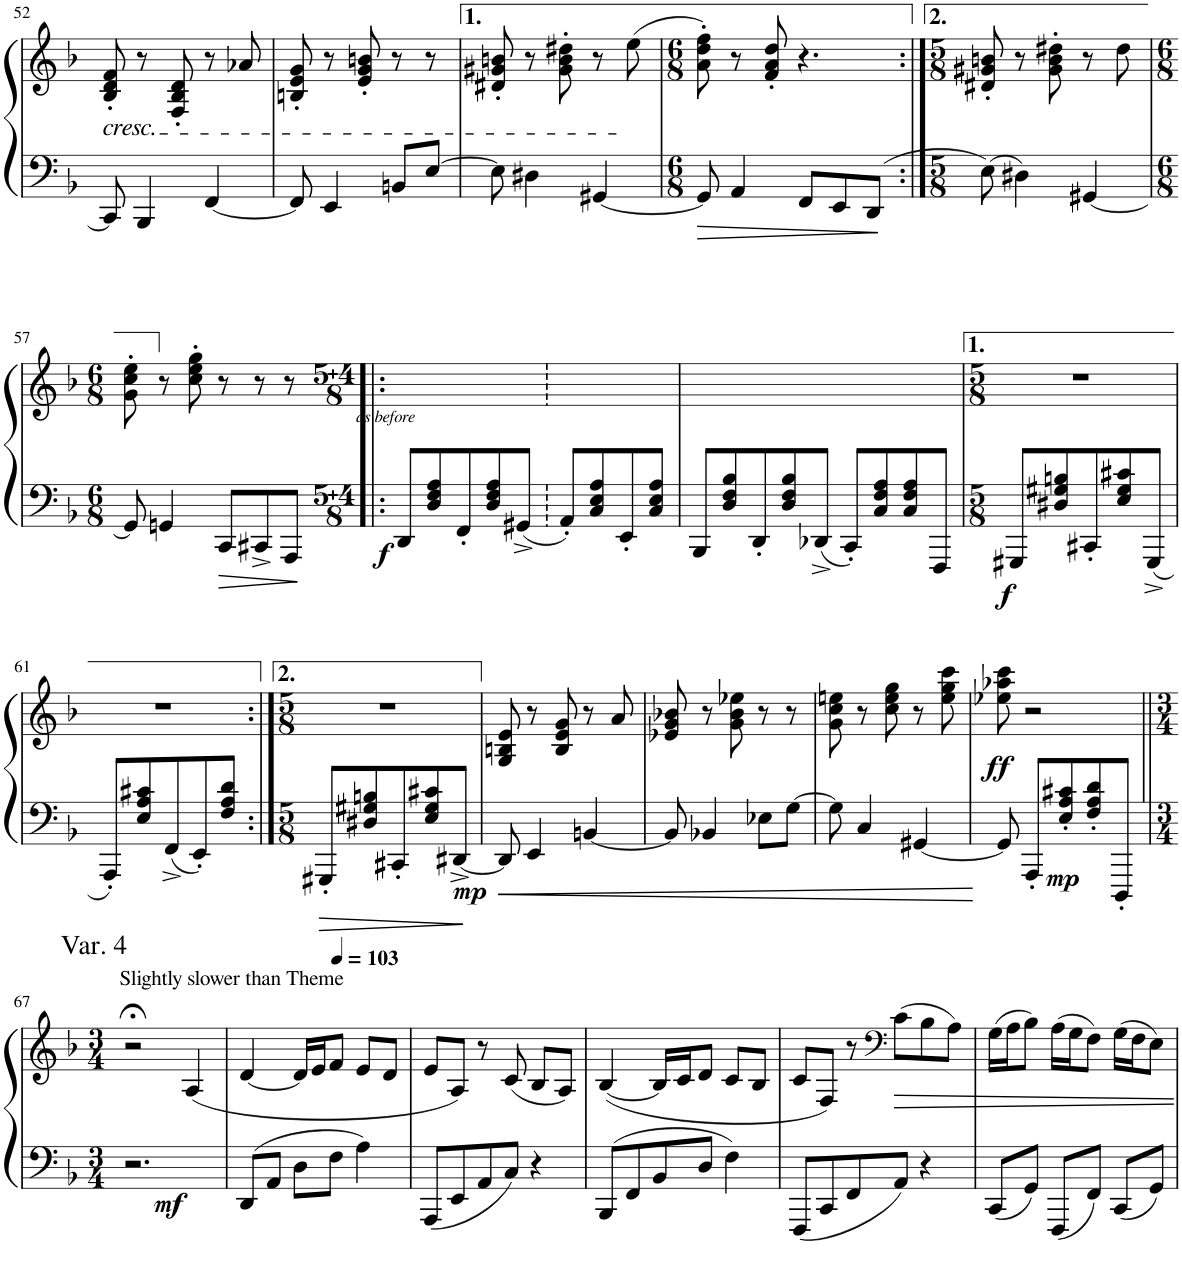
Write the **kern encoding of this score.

**kern	**kern	**dynam
*part1	*part1	*part1
*staff2	*staff1	*staff1/2
*I"Piano	*	*
*I'Pno.	*	*
!!LO:PB:g=z
*clefF4	*clefG2	*
*k[b-]	*k[b-]	*
*M5/8	*M5/8	*
=52	=52	=52
!	!LO:TX:b:i:t=cresc.	!
8CC-/]	8B-/' 8d/' 8f/'	.
4BBB-/	8r	.
.	8F/' 8B-/' 8d/'	.
[4FF/	8r	.
.	8a-X/	.
=53	=53	=53
8FF/]	8Bn/' 8e/' 8g/'	.
4EE/	8r	.
.	8e/' 8g/' 8bn/'	.
8BBn/L	8r	.
[8E/J	8r	.
=54	=54	=54
8E\]	8d#X/' 8g#X/' 8bn/'	.
4D#X\	8r	.
.	8g#\' 8b\' 8dd#X\'	.
[4GG#X/	8r	.
.	(8ee\	.
=55	=55	=55
*M6/8	*M6/8	*
8GG#/]	8a\' 8dd\' 8ff\')	.
4AA/	8r	.
.	8f/' 8a/' 8dd/'	.
8FF/L	4.r	.
8EE/	.	.
8DD/J	.	.
=56:|!	=56:|!	=56:|!
*M5/8	*M5/8	*
8E\	8d#X/' 8g#X/' 8bn/'	.
4D#X\	8r	.
.	8g#\' 8b\' 8dd#X\'	.
[4GG#X/	8r	.
.	8dd#\	.
!!LO:LB:g=z
=57	=57	=57
*M6/8	*M6/8	*
8GG#/]	8g\' 8cc\' 8ee\'	.
4GGn/	8r	.
.	8cc\' 8ee\' 8gg\'	.
8CC/L	8r	.
8CC#X^/	8r	.
8AAA/J	8r	.
=58!|:	=58!|:	=58!|:
*M5/8+4/8	*M5/8+4/8	*
!LO:TX:a:i:t=as before	!	!
!	!	!LO:DY:b=2
8DD/L	2ryy	f
8D/ 8F/ 8A/	.	.
8FF'/	.	.
8D/ 8F/ 8A/	.	.
8GG#X^/J	8ryy	.
8AA'/L	8ryy	.
8C/ 8E/ 8A/	4ryy	.
8EE'/	.	.
8C/ 8E/ 8A/J	8ryy	.
=59	=59	=59
8BBB-/L	2ryy	.
8D/ 8F/ 8B-/	.	.
8DD'/	.	.
8D/ 8F/ 8B-/	.	.
8DD-X^/J	8ryy	.
8CC'/L	8ryy	.
8C/ 8F/ 8A/	4ryy	.
8C/ 8F/ 8A/	.	.
8FFF/J	8ryy	.
=60	=60	=60
*M5/8	*M5/8	*
!	!	!LO:DY:b=2
8GGG#X/L	8%5r	f
8D#X/ 8G#X/ 8Bn/	.	.
8CC#X'/	.	.
8E/ 8G#/ 8c#X/	.	.
8GGG#^/J	.	.
!!LO:LB:g=z
=61	=61	=61
8AAA'/L	8%5r	.
8E/ 8A/ 8c#X/	.	.
8FF^/	.	.
8EE'/	.	.
8F/ 8A/ 8d/J	.	.
=62:|!	=62:|!	=62:|!
*M5/8	*M5/8	*
8GGG#X'/L	8%5r	.
8D#X/ 8G#X/ 8Bn/	.	.
8CC#X'/	.	.
8E/ 8G#/ 8c#X/	.	.
[8DD#X^/J	.	.
=63	=63	=63
!	!	!LO:DY:b=2
8DD#/]	8G/ 8Bn/ 8e/	mp
4EE/	8r	.
.	8B/ 8e/ 8g/	.
[4BBn/	8r	.
.	8a/	.
=64	=64	=64
8BB/]	8e-X/ 8g/ 8b-X/	.
4BB-X/	8r	.
.	8g\ 8b-\ 8ee-X\	.
8E-X\L	8r	.
[8G\J	8r	.
=65	=65	=65
8G\]	8g\ 8cc\ 8een\	.
4C/	8r	.
.	8cc\ 8ee\ 8gg\	.
[4GG#X/	8r	.
.	8ee\ 8gg\ 8ccc\	.
=66	=66	=66
!	!	!LO:DY:b
8GG#/]	8ee-X\ 8aa-X\ 8ccc\	ff
8AAA'/L	2r	.
!	!	!LO:DY:b=2
8E/' 8A/' 8c#X/'	.	mp
8F/' 8A/' 8d/'	.	.
8DDD'/J	.	.
!!LO:LB:g=z
=67||	=67||	=67||
*M3/4	*M3/4	*
*	*MM103	*
!	!	!LO:DY:b=2
2.r	2r;<	mf
!	!LO:TX:a:t=Var. 4	!
!	!LO:TX:a:t=Slightly slower than Theme	!
.	(4A/	.
=68	=68	=68
8DD/L	[4d/	.
8AA/J	.	.
8D\L	16d/LL]	.
.	16e/J	.
8F\J	8f/J	.
4A\	8e/L	.
.	8d/J	.
=69	=69	=69
8AAA/L	8e/L	.
8EE/	8A/J)	.
8AA/	8r	.
8C/J	(8c/	.
4r	8B-/L	.
.	8A/J)	.
=70	=70	=70
8BBB-/L	([4B-/	.
8FF/	.	.
8BB-/	16B-/LL]	.
.	16c/J	.
8D/J	8d/J	.
4F\	8c/L	.
.	8B-/J	.
=71	=71	=71
8FFF/L	8c/L	.
8CC/	8F/J)	.
8FF/	8r	.
*	*clefF4	*
8AA/J	(8c\L	.
4r	8B-\	.
.	8A\J)	.
=72	=72	=72
8CC/L	(16G\LL	.
.	16A\J	.
8GG/J	8B-\J)	.
8FFF/L	(16A\LL	.
.	16G\J	.
8FF/J	8F\J)	.
8CC/L	(16G\LL	.
.	16F\J	.
8GG/J	8E\J)	.
=	=	=
*-	*-	*-
